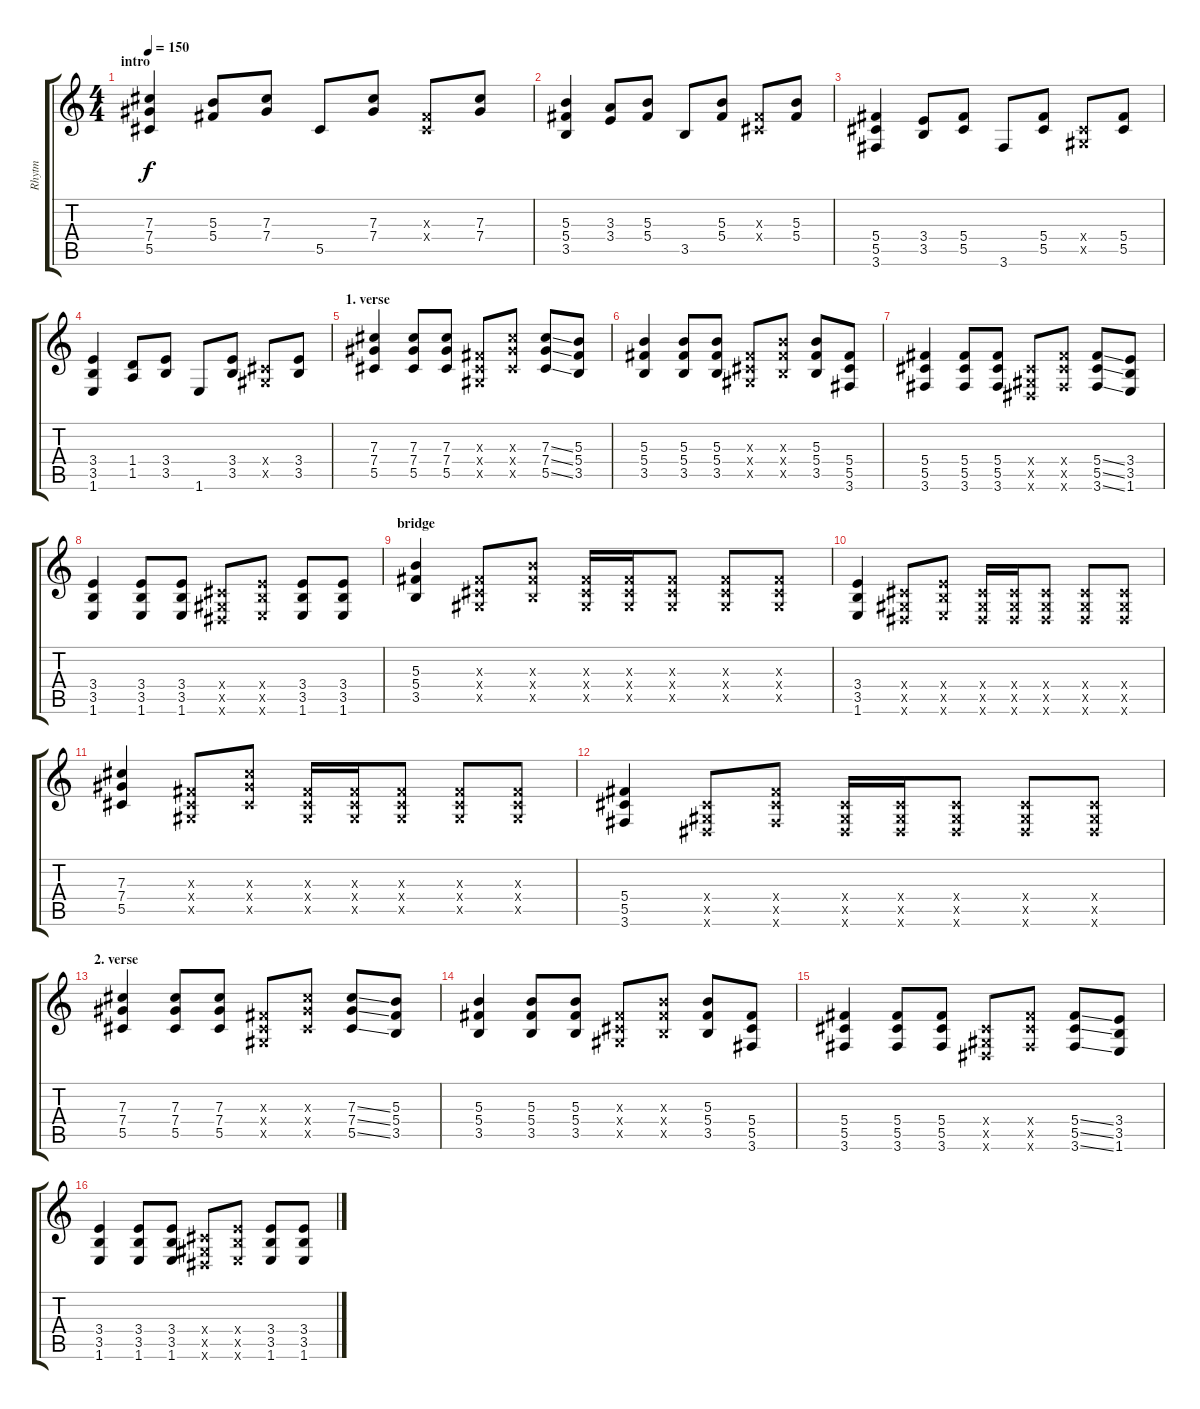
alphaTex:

\track ("Rhytm" "Rhytm") {instrument distortionguitar}
\staff {score tabs}
\tuning (Eb4 Bb3 Gb3 Db3 Ab2 Eb2) {hide}
\ts (4 4)
\section ("" "intro")
\tempo 150
\clef g2
\ks c
(7.3 7.4 5.5).4{dy f instrument distortionguitar} (5.3 5.4).8 (7.3 7.4).8 5.5.8 (7.3 7.4).8 (0.3{x} 0.4{x}).8 (7.3 7.4).8 |
(5.3 5.4 3.5).4 (3.3 3.4).8 (5.3 5.4).8 3.5.8 (5.3 5.4).8 (0.3{x} 0.4{x}).8 (5.3 5.4).8 |
(5.4 5.5 3.6).4 (3.4 3.5).8 (5.4 5.5).8 3.6.8 (5.4 5.5).8 (0.4{x} 0.5{x}).8 (5.4 5.5).8 |
(3.4 3.5 1.6).4 (1.4 1.5).8 (3.4 3.5).8 1.6.8 (3.4 3.5).8 (0.4{x} 0.5{x}).8 (3.4 3.5).8 |
\section ("" "1. verse")
(7.3 7.4 5.5).4 (7.3 7.4 5.5).8 (7.3 7.4 5.5).8 (0.3{x} 0.4{x} 0.5{x}).8 (7.3{x} 7.4{x} 5.5{x}).8 (7.3{ss} 7.4{ss} 5.5{ss}).8 (5.3 5.4 3.5).8 |
(5.3 5.4 3.5).4 (5.3 5.4 3.5).8 (5.3 5.4 3.5).8 (0.3{x} 0.4{x} 0.5{x}).8 (5.3{x} 5.4{x} 3.5{x}).8 (5.3 5.4 3.5).8 (5.4 5.5 3.6).8 |
(5.4 5.5 3.6).4 (5.4 5.5 3.6).8 (5.4 5.5 3.6).8 (0.4{x} 0.5{x} 0.6{x}).8 (5.4{x} 5.5{x} 3.6{x}).8 (5.4{ss} 5.5{ss} 3.6{ss}).8 (3.4 3.5 1.6).8 |
(3.4 3.5 1.6).4 (3.4 3.5 1.6).8 (3.4 3.5 1.6).8 (0.4{x} 0.5{x} 0.6{x}).8 (3.4{x} 3.5{x} 1.6{x}).8 (3.4 3.5 1.6).8 (3.4 3.5 1.6).8 |
\section ("" "bridge")
(5.3 5.4 3.5).4 (0.3{x} 0.4{x} 0.5{x}).8 (5.3{x} 5.4{x} 3.5{x}).8 (0.3{x} 0.4{x} 0.5{x}).16 (0.3{x} 0.4{x} 0.5{x}).16 (0.3{x} 0.4{x} 0.5{x}).8 (0.3{x} 0.4{x} 0.5{x}).8 (0.3{x} 0.4{x} 0.5{x}).8 |
(3.4 3.5 1.6).4 (0.4{x} 0.5{x} 0.6{x}).8 (3.4{x} 3.5{x} 1.6{x}).8 (0.4{x} 0.5{x} 0.6{x}).16 (0.4{x} 0.5{x} 0.6{x}).16 (0.4{x} 0.5{x} 0.6{x}).8 (0.4{x} 0.5{x} 0.6{x}).8 (0.4{x} 0.5{x} 0.6{x}).8 |
(7.3 7.4 5.5).4 (0.3{x} 0.4{x} 0.5{x}).8 (7.3{x} 7.4{x} 5.5{x}).8 (0.3{x} 0.4{x} 0.5{x}).16 (0.3{x} 0.4{x} 0.5{x}).16 (0.3{x} 0.4{x} 0.5{x}).8 (0.3{x} 0.4{x} 0.5{x}).8 (0.3{x} 0.4{x} 0.5{x}).8 |
(5.4 5.5 3.6).4 (0.4{x} 0.5{x} 0.6{x}).8 (5.4{x} 5.5{x} 3.6{x}).8 (0.4{x} 0.5{x} 0.6{x}).16 (0.4{x} 0.5{x} 0.6{x}).16 (0.4{x} 0.5{x} 0.6{x}).8 (0.4{x} 0.5{x} 0.6{x}).8 (0.4{x} 0.5{x} 0.6{x}).8 |
\section ("" "2. verse")
(7.3 7.4 5.5).4 (7.3 7.4 5.5).8 (7.3 7.4 5.5).8 (0.3{x} 0.4{x} 0.5{x}).8 (7.3{x} 7.4{x} 5.5{x}).8 (7.3{ss} 7.4{ss} 5.5{ss}).8 (5.3 5.4 3.5).8 |
(5.3 5.4 3.5).4 (5.3 5.4 3.5).8 (5.3 5.4 3.5).8 (0.3{x} 0.4{x} 0.5{x}).8 (5.3{x} 5.4{x} 3.5{x}).8 (5.3 5.4 3.5).8 (5.4 5.5 3.6).8 |
(5.4 5.5 3.6).4 (5.4 5.5 3.6).8 (5.4 5.5 3.6).8 (0.4{x} 0.5{x} 0.6{x}).8 (5.4{x} 5.5{x} 3.6{x}).8 (5.4{ss} 5.5{ss} 3.6{ss}).8 (3.4 3.5 1.6).8 |
(3.4 3.5 1.6).4 (3.4 3.5 1.6).8 (3.4 3.5 1.6).8 (0.4{x} 0.5{x} 0.6{x}).8 (3.4{x} 3.5{x} 1.6{x}).8 (3.4 3.5 1.6).8 (3.4 3.5 1.6).8
